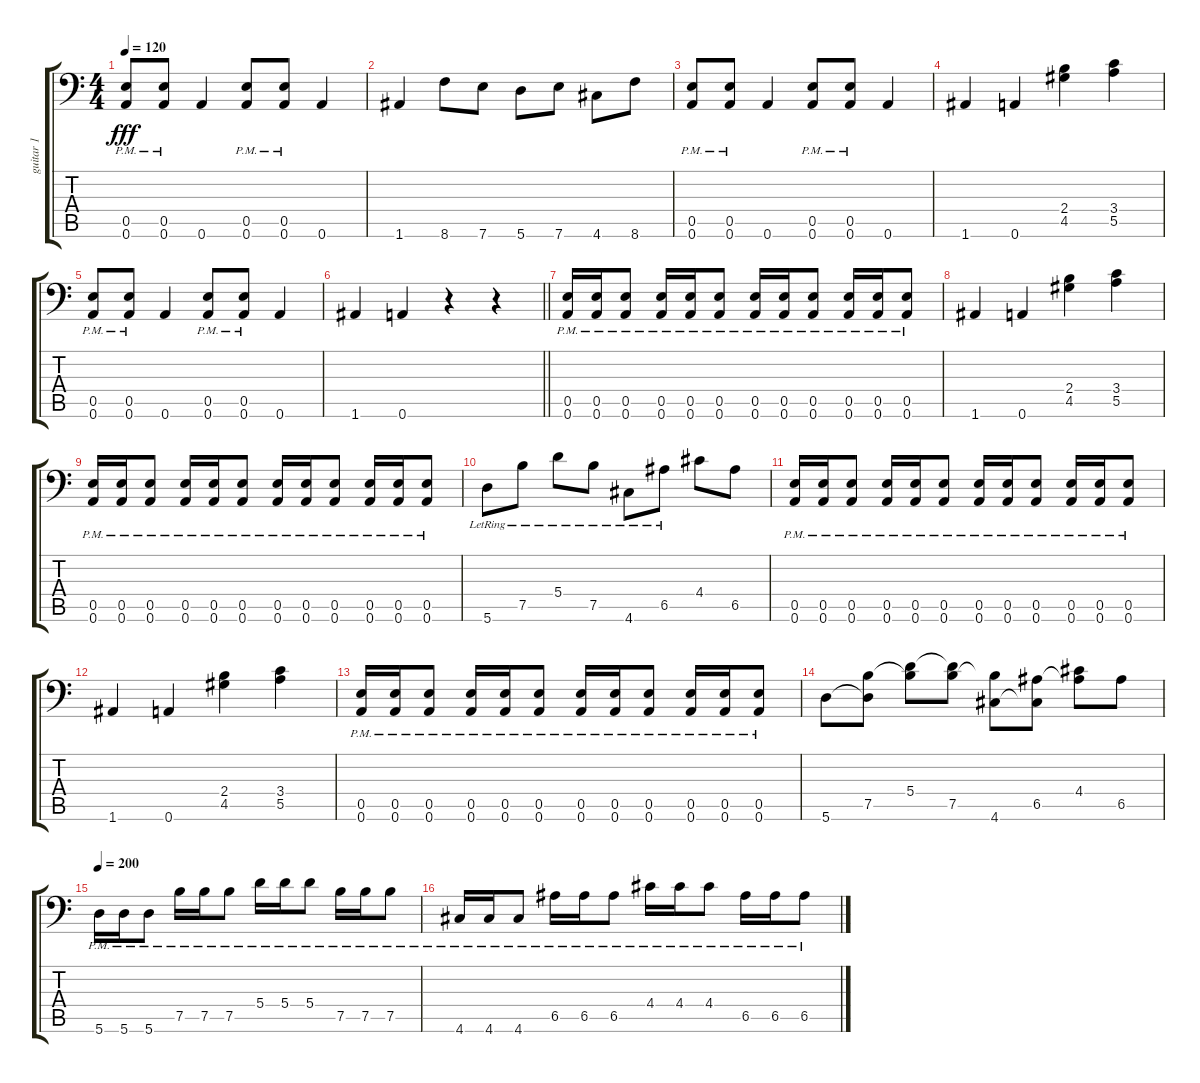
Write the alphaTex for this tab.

\track ("guitar 1" "guitar 1") {instrument distortionguitar}
\staff {score tabs}
\tuning (B3 Gb3 D3 A2 E2 A1) {hide}
\ts (4 4)
\tempo 120
\clef f4
\ks c
(0.5{pm} 0.6{pm}).8{dy fff} (0.5{pm} 0.6{pm}).8 0.6.4 (0.5{pm} 0.6{pm}).8 (0.5{pm} 0.6{pm}).8 0.6.4 |
1.6.4 8.6.8 7.6.8 5.6.8 7.6.8 4.6.8 8.6.8 |
(0.5{pm} 0.6{pm}).8 (0.5{pm} 0.6{pm}).8 0.6.4 (0.5{pm} 0.6{pm}).8 (0.5{pm} 0.6{pm}).8 0.6.4 |
1.6.4 0.6.4 (2.4 4.5).4 (3.4 5.5).4 |
(0.5{pm} 0.6{pm}).8 (0.5{pm} 0.6{pm}).8 0.6.4 (0.5{pm} 0.6{pm}).8 (0.5{pm} 0.6{pm}).8 0.6.4 |
\barLineRight lightlight
1.6.4 0.6.4 r.4 r.4 |
(0.5{pm} 0.6{pm}).16 (0.5{pm} 0.6{pm}).16 (0.5{pm} 0.6{pm}).8 (0.5{pm} 0.6{pm}).16 (0.5{pm} 0.6{pm}).16 (0.5{pm} 0.6{pm}).8 (0.5{pm} 0.6{pm}).16 (0.5{pm} 0.6{pm}).16 (0.5{pm} 0.6{pm}).8 (0.5{pm} 0.6{pm}).16 (0.5{pm} 0.6{pm}).16 (0.5{pm} 0.6{pm}).8 |
1.6.4 0.6.4 (2.4 4.5).4 (3.4 5.5).4 |
(0.5{pm} 0.6{pm}).16 (0.5{pm} 0.6{pm}).16 (0.5{pm} 0.6{pm}).8 (0.5{pm} 0.6{pm}).16 (0.5{pm} 0.6{pm}).16 (0.5{pm} 0.6{pm}).8 (0.5{pm} 0.6{pm}).16 (0.5{pm} 0.6{pm}).16 (0.5{pm} 0.6{pm}).8 (0.5{pm} 0.6{pm}).16 (0.5{pm} 0.6{pm}).16 (0.5{pm} 0.6{pm}).8 |
5.6{lr}.8 7.5{lr}.8 5.4{lr}.8 7.5{lr}.8 4.6{lr}.8 6.5{lr}.8 4.4.8 6.5.8 |
(0.5{pm} 0.6{pm}).16 (0.5{pm} 0.6{pm}).16 (0.5{pm} 0.6{pm}).8 (0.5{pm} 0.6{pm}).16 (0.5{pm} 0.6{pm}).16 (0.5{pm} 0.6{pm}).8 (0.5{pm} 0.6{pm}).16 (0.5{pm} 0.6{pm}).16 (0.5{pm} 0.6{pm}).8 (0.5{pm} 0.6{pm}).16 (0.5{pm} 0.6{pm}).16 (0.5{pm} 0.6{pm}).8 |
1.6.4 0.6.4 (2.4 4.5).4 (3.4 5.5).4 |
(0.5{pm} 0.6{pm}).16 (0.5{pm} 0.6{pm}).16 (0.5{pm} 0.6{pm}).8 (0.5{pm} 0.6{pm}).16 (0.5{pm} 0.6{pm}).16 (0.5{pm} 0.6{pm}).8 (0.5{pm} 0.6{pm}).16 (0.5{pm} 0.6{pm}).16 (0.5{pm} 0.6{pm}).8 (0.5{pm} 0.6{pm}).16 (0.5{pm} 0.6{pm}).16 (0.5{pm} 0.6{pm}).8 |
5.6.8 (7.5 5.6{t}).8 (5.4 7.5{t}).8 (5.4{t} 7.5).8 (7.5{t} 4.6).8 (6.5 4.6{t}).8 (4.4 6.5{t}).8 6.5.8 |
\tempo 200
5.6{pm}.16 5.6{pm}.16 5.6{pm}.8 7.5{pm}.16 7.5{pm}.16 7.5{pm}.8 5.4{pm}.16 5.4{pm}.16 5.4{pm}.8 7.5{pm}.16 7.5{pm}.16 7.5{pm}.8 |
4.6{pm}.16 4.6{pm}.16 4.6{pm}.8 6.5{pm}.16 6.5{pm}.16 6.5{pm}.8 4.4{pm}.16 4.4{pm}.16 4.4{pm}.8 6.5{pm}.16 6.5{pm}.16 6.5{pm}.8
